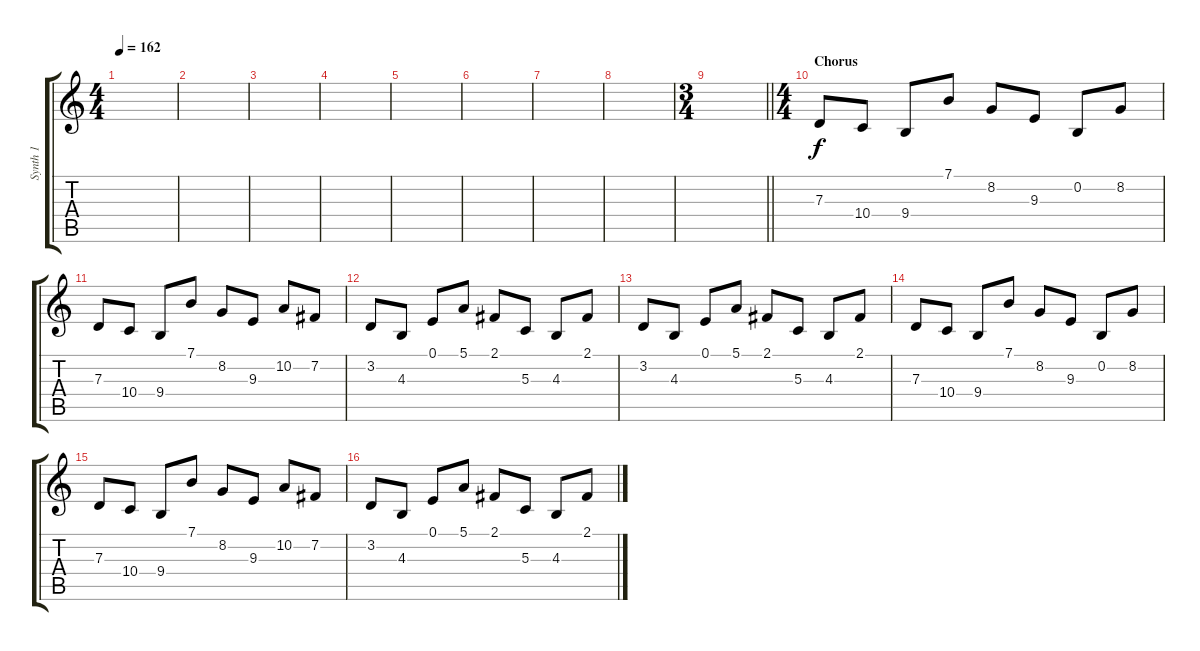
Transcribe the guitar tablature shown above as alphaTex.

\track ("Synth 1" "Synth 1") {instrument lead2sawtooth}
\staff {score tabs}
\tuning (E4 B3 G3 D3 A2 D2) {hide}
\ts (4 4)
\tempo 162
\clef g2
\ks c
|
|
|
|
|
|
|
|
\ts (3 4)
\barLineRight lightlight
|
\ts (4 4)
\section ("" "Chorus")
7.3.8 10.4.8 9.4.8 7.1.8 8.2.8 9.3.8 0.2.8 8.2.8 |
7.3.8 10.4.8 9.4.8 7.1.8 8.2.8 9.3.8 10.2.8 7.2.8 |
3.2.8 4.3.8 0.1.8 5.1.8 2.1.8 5.3.8 4.3.8 2.1.8 |
3.2.8 4.3.8 0.1.8 5.1.8 2.1.8 5.3.8 4.3.8 2.1.8 |
7.3.8 10.4.8 9.4.8 7.1.8 8.2.8 9.3.8 0.2.8 8.2.8 |
7.3.8 10.4.8 9.4.8 7.1.8 8.2.8 9.3.8 10.2.8 7.2.8 |
3.2.8 4.3.8 0.1.8 5.1.8 2.1.8 5.3.8 4.3.8 2.1.8
